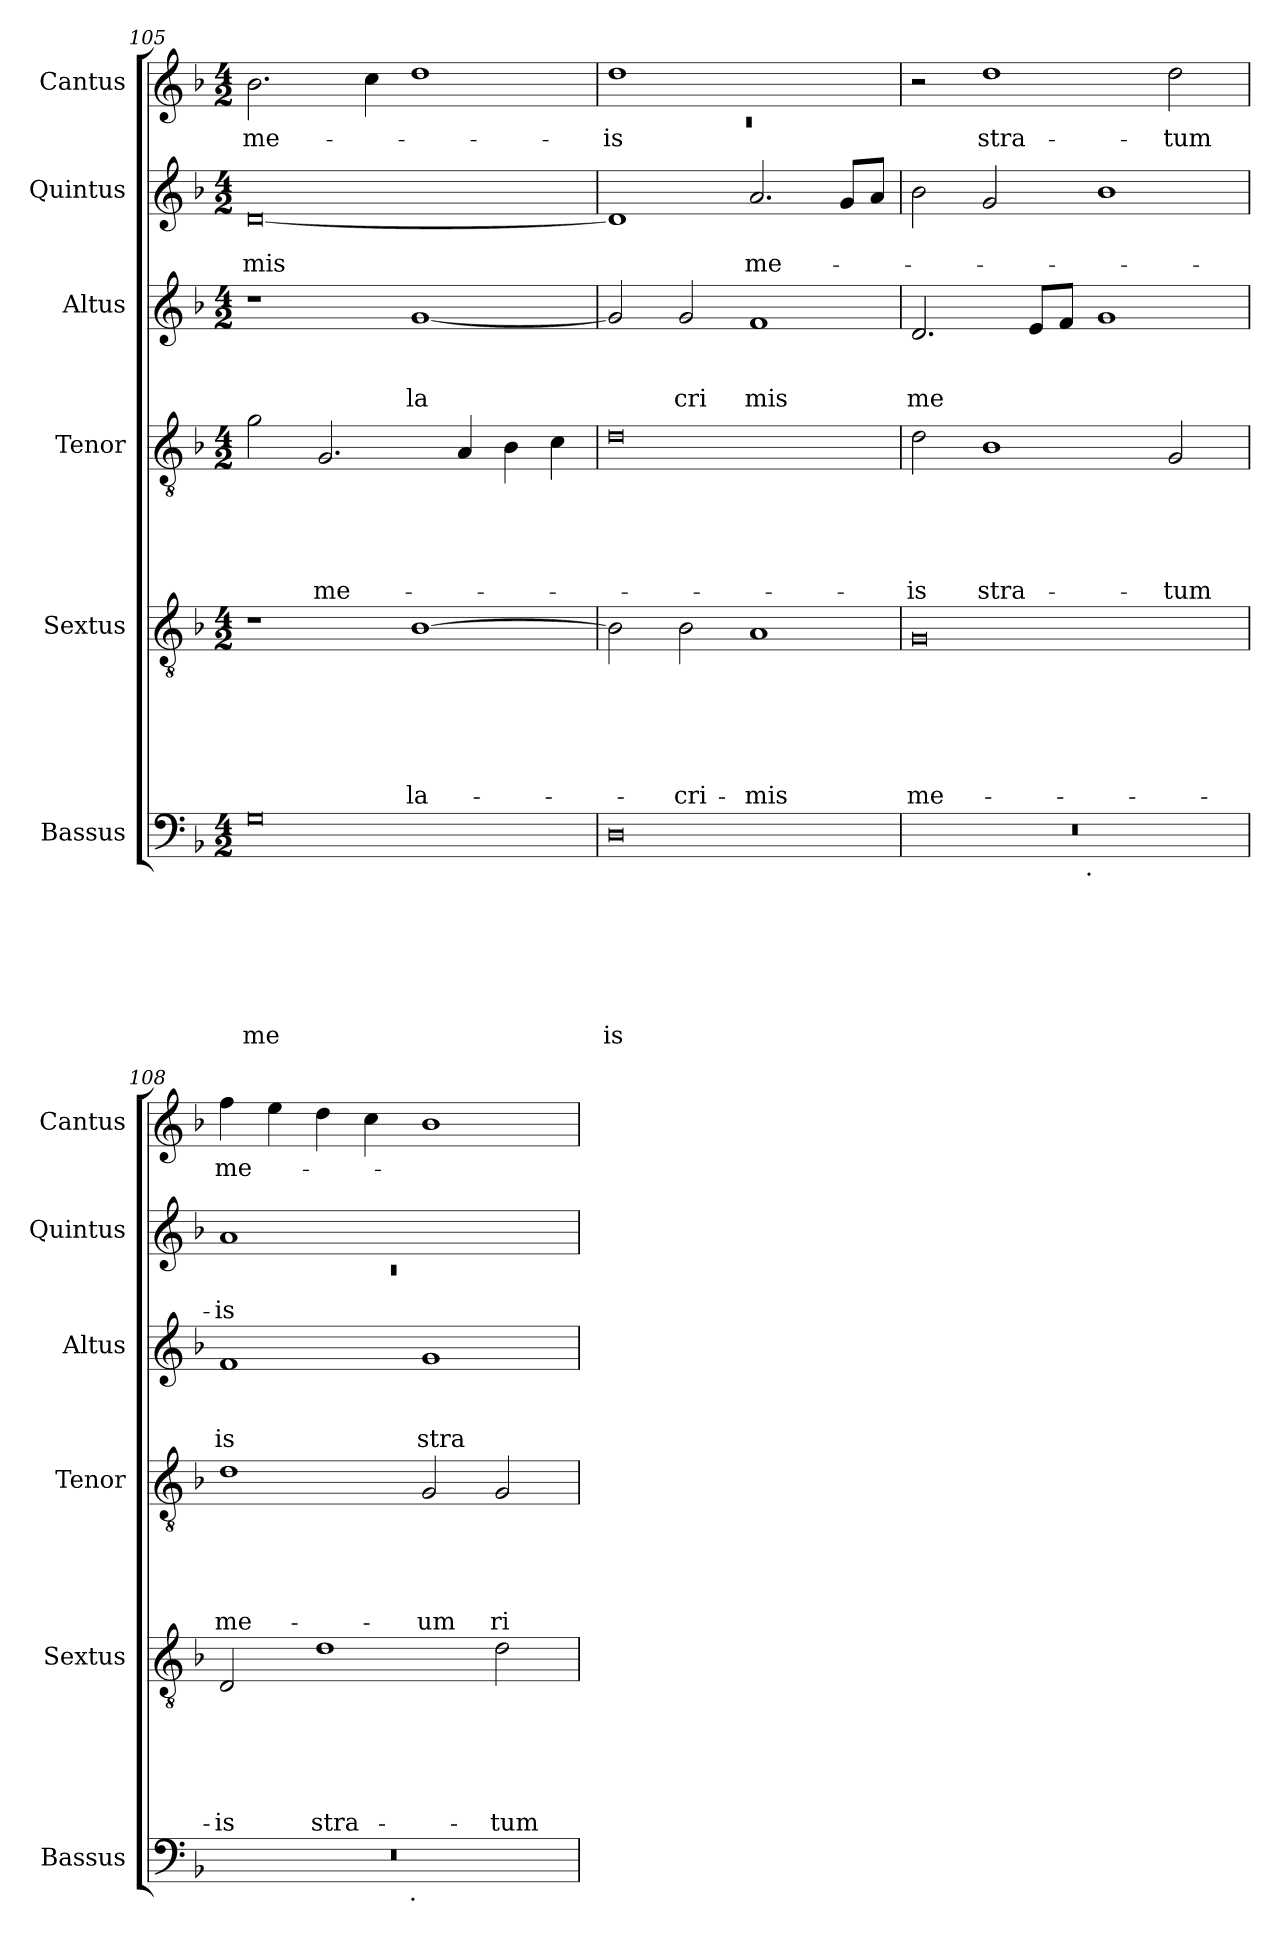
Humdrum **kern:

**kern	**text	**text	**text	**text	**text	**text	**text	**kern	**text	**text	**text	**text	**text	**text	**kern	**text	**text	**text	**text	**text	**kern	**text	**text	**text	**kern	**text	**text	**kern	**text
*part6	*part6	*part6	*part6	*part6	*part6	*part6	*part6	*part5	*part5	*part5	*part5	*part5	*part5	*part5	*part4	*part4	*part4	*part4	*part4	*part4	*part3	*part3	*part3	*part3	*part2	*part2	*part2	*part1	*part1
*staff6	*staff6	*staff6	*staff6	*staff6	*staff6	*staff6	*staff6	*staff5	*staff5	*staff5	*staff5	*staff5	*staff5	*staff5	*staff4	*staff4	*staff4	*staff4	*staff4	*staff4	*staff3	*staff3	*staff3	*staff3	*staff2	*staff2	*staff2	*staff1	*staff1
*I"Bassus	*	*	*	*	*	*	*	*I"Sextus	*	*	*	*	*	*	*I"Tenor	*	*	*	*	*	*I"Altus	*	*	*	*I"Quintus	*	*	*I"Cantus	*
*I'Bassus	*	*	*	*	*	*	*	*I'Sextus	*	*	*	*	*	*	*I'Tenor	*	*	*	*	*	*I'Altus	*	*	*	*I'Quintus	*	*	*I'Cantus	*
*clefF4	*	*	*	*	*	*	*	*clefGv2	*	*	*	*	*	*	*clefGv2	*	*	*	*	*	*clefG2	*	*	*	*clefG2	*	*	*clefG2	*
*k[b-]	*	*	*	*	*	*	*	*k[b-]	*	*	*	*	*	*	*k[b-]	*	*	*	*	*	*k[b-]	*	*	*	*k[b-]	*	*	*k[b-]	*
*F:	*	*	*	*	*	*	*	*F:	*	*	*	*	*	*	*F:	*	*	*	*	*	*F:	*	*	*	*F:	*	*	*F:	*
*M4/2	*	*	*	*	*	*	*	*M4/2	*	*	*	*	*	*	*M4/2	*	*	*	*	*	*M4/2	*	*	*	*M4/2	*	*	*M4/2	*
=105	=105	=105	=105	=105	=105	=105	=105	=105	=105	=105	=105	=105	=105	=105	=105	=105	=105	=105	=105	=105	=105	=105	=105	=105	=105	=105	=105	=105	=105
!	!	!	!	!	!	!	!LO:LY:b	!	!	!	!	!	!	!	!	!	!	!	!	!	!	!	!	!	!	!	!LO:LY:b	!	!LO:LY:b
0G	.	.	.	.	.	.	me	1r	.	.	.	.	.	.	2g\	.	.	.	.	.	1r	.	.	.	[<0d	.	-mis	2.b-\	me-
!	!	!	!	!	!	!	!	!	!	!	!	!	!	!	!	!	!	!	!	!LO:LY:b	!	!	!	!	!	!	!	!	!
.	.	.	.	.	.	.	.	.	.	.	.	.	.	.	2.G/	.	.	.	.	me-	.	.	.	.	.	.	.	.	.
.	.	.	.	.	.	.	.	.	.	.	.	.	.	.	.	.	.	.	.	.	.	.	.	.	.	.	.	4cc\	.
!	!	!	!	!	!	!	!	!	!	!	!	!	!	!LO:LY:b	!	!	!	!	!	!	!	!	!	!LO:LY:b	!	!	!	!	!
.	.	.	.	.	.	.	.	[>1B-	.	.	.	.	.	la-	.	.	.	.	.	.	[<1g	.	.	la	.	.	.	1dd	.
.	.	.	.	.	.	.	.	.	.	.	.	.	.	.	4A/	.	.	.	.	.	.	.	.	.	.	.	.	.	.
.	.	.	.	.	.	.	.	.	.	.	.	.	.	.	4B-\	.	.	.	.	.	.	.	.	.	.	.	.	.	.
.	.	.	.	.	.	.	.	.	.	.	.	.	.	.	4c\	.	.	.	.	.	.	.	.	.	.	.	.	.	.
=106	=106	=106	=106	=106	=106	=106	=106	=106	=106	=106	=106	=106	=106	=106	=106	=106	=106	=106	=106	=106	=106	=106	=106	=106	=106	=106	=106	=106	=106
*	*	*	*	*	*	*	*	*	*	*	*	*	*	*	*	*	*	*	*	*	*	*	*	*	*	*	*	*^	*
!	!	!	!	!	!	!	!LO:LY:b	!	!	!	!	!	!	!	!	!	!	!	!	!	!	!	!	!	!	!	!	!	!LO:N:vis=1	!LO:LY:b
0D	.	.	.	.	.	.	is	2B-\]	.	.	.	.	.	.	0d	.	.	.	.	.	2g/]	.	.	.	1d]	.	.	1dd	0rc	-is
!	!	!	!	!	!	!	!	!	!	!	!	!	!	!LO:LY:b	!	!	!	!	!	!	!	!	!	!LO:LY:b	!	!	!	!	!	!
.	.	.	.	.	.	.	.	2B-\	.	.	.	.	.	-cri-	.	.	.	.	.	.	2g/	.	.	cri	.	.	.	.	.	.
!	!	!	!	!	!	!	!	!	!	!	!	!	!	!LO:LY:b	!	!	!	!	!	!	!	!	!	!LO:LY:b	!	!	!LO:LY:b	!	!	!
.	.	.	.	.	.	.	.	1A	.	.	.	.	.	-mis	.	.	.	.	.	.	1f	.	.	mis	2.a/	.	me-	1ryy	.	.
.	.	.	.	.	.	.	.	.	.	.	.	.	.	.	.	.	.	.	.	.	.	.	.	.	8g/L	.	.	.	.	.
.	.	.	.	.	.	.	.	.	.	.	.	.	.	.	.	.	.	.	.	.	.	.	.	.	8a/J	.	.	.	.	.
*	*	*	*	*	*	*	*	*	*	*	*	*	*	*	*	*	*	*	*	*	*	*	*	*	*	*	*	*v	*v	*
=107	=107	=107	=107	=107	=107	=107	=107	=107	=107	=107	=107	=107	=107	=107	=107	=107	=107	=107	=107	=107	=107	=107	=107	=107	=107	=107	=107	=107	=107
!	!	!	!	!	!	!	!	!	!	!	!	!	!	!LO:LY:b	!	!	!	!	!	!LO:LY:b	!	!	!	!LO:LY:b	!	!	!	!	!
*^	*	*	*	*	*	*	*	*	*	*	*	*	*	*	*	*	*	*	*	*	*	*	*	*	*	*	*	*	*
0r	2ryy	.	.	.	.	.	.	.	0G	.	.	.	.	.	me-	2d\	.	.	.	.	-is	2.d/	.	.	me	2b-\	.	.	2r	.
!	!	!	!	!	!	!	!	!	!	!	!	!	!	!	!	!	!	!	!	!	!LO:LY:b	!	!	!	!	!	!	!	!	!LO:LY:b
.	4...ryy	.	.	.	.	.	.	.	.	.	.	.	.	.	.	1B-	.	.	.	.	stra-	.	.	.	.	2g/	.	.	1dd	stra-
.	.	.	.	.	.	.	.	.	.	.	.	.	.	.	.	.	.	.	.	.	.	8e/L	.	.	.	.	.	.	.	.
.	.	.	.	.	.	.	.	.	.	.	.	.	.	.	.	.	.	.	.	.	.	8f/J	.	.	.	.	.	.	.	.
!	!LO:TX:b:t=.	!	!	!	!	!	!	!	!	!	!	!	!	!	!	!	!	!	!	!	!	!	!	!	!	!	!	!	!	!
.	1ryy	.	.	.	.	.	.	.	.	.	.	.	.	.	.	.	.	.	.	.	.	.	.	.	.	.	.	.	.	.
.	.	.	.	.	.	.	.	.	.	.	.	.	.	.	.	.	.	.	.	.	.	1g	.	.	.	1b-	.	.	.	.
!	!	!	!	!	!	!	!	!	!	!	!	!	!	!	!	!	!	!	!	!	!LO:LY:b	!	!	!	!	!	!	!	!	!LO:LY:b
.	.	.	.	.	.	.	.	.	.	.	.	.	.	.	.	2G/	.	.	.	.	-tum	.	.	.	.	.	.	.	2dd\	-tum
.	32ryy	.	.	.	.	.	.	.	.	.	.	.	.	.	.	.	.	.	.	.	.	.	.	.	.	.	.	.	.	.
=108	=108	=108	=108	=108	=108	=108	=108	=108	=108	=108	=108	=108	=108	=108	=108	=108	=108	=108	=108	=108	=108	=108	=108	=108	=108	=108	=108	=108	=108	=108
*	*	*	*	*	*	*	*	*	*	*	*	*	*	*	*	*	*	*	*	*	*	*	*	*	*	*^	*	*	*	*
!	!	!	!	!	!	!	!	!	!	!	!	!	!	!	!LO:LY:b	!	!	!	!	!	!LO:LY:b	!	!	!	!LO:LY:b	!	!LO:N:vis=1	!	!LO:LY:b	!	!LO:LY:b
0r	2ryy	.	.	.	.	.	.	.	2D/	.	.	.	.	.	-is	1d	.	.	.	.	me-	1f	.	.	is	1a	0rc	.	-is	4ff\	me-
.	.	.	.	.	.	.	.	.	.	.	.	.	.	.	.	.	.	.	.	.	.	.	.	.	.	.	.	.	.	4ee\	.
!	!	!	!	!	!	!	!	!	!	!	!	!	!	!	!LO:LY:b	!	!	!	!	!	!	!	!	!	!	!	!	!	!	!	!
.	4...ryy	.	.	.	.	.	.	.	1d	.	.	.	.	.	stra-	.	.	.	.	.	.	.	.	.	.	.	.	.	.	4dd\	.
.	.	.	.	.	.	.	.	.	.	.	.	.	.	.	.	.	.	.	.	.	.	.	.	.	.	.	.	.	.	4cc\	.
!	!LO:TX:b:t=.	!	!	!	!	!	!	!	!	!	!	!	!	!	!	!	!	!	!	!	!	!	!	!	!	!	!	!	!	!	!
.	1ryy	.	.	.	.	.	.	.	.	.	.	.	.	.	.	.	.	.	.	.	.	.	.	.	.	.	.	.	.	.	.
!	!	!	!	!	!	!	!	!	!	!	!	!	!	!	!	!	!	!	!	!	!LO:LY:b	!	!	!	!LO:LY:b	!	!	!	!	!	!
.	.	.	.	.	.	.	.	.	.	.	.	.	.	.	.	2G/	.	.	.	.	-um	1g	.	.	stra	1ryy	.	.	.	1b-	.
!	!	!	!	!	!	!	!	!	!	!	!	!	!	!	!LO:LY:b	!	!	!	!	!	!LO:LY:b	!	!	!	!	!	!	!	!	!	!
.	.	.	.	.	.	.	.	.	2d\	.	.	.	.	.	-tum	2G/	.	.	.	.	ri-	.	.	.	.	.	.	.	.	.	.
.	32ryy	.	.	.	.	.	.	.	.	.	.	.	.	.	.	.	.	.	.	.	.	.	.	.	.	.	.	.	.	.	.
*v	*v	*	*	*	*	*	*	*	*	*	*	*	*	*	*	*	*	*	*	*	*	*	*	*	*	*v	*v	*	*	*	*
=	=	=	=	=	=	=	=	=	=	=	=	=	=	=	=	=	=	=	=	=	=	=	=	=	=	=	=	=	=
*-	*-	*-	*-	*-	*-	*-	*-	*-	*-	*-	*-	*-	*-	*-	*-	*-	*-	*-	*-	*-	*-	*-	*-	*-	*-	*-	*-	*-	*-
